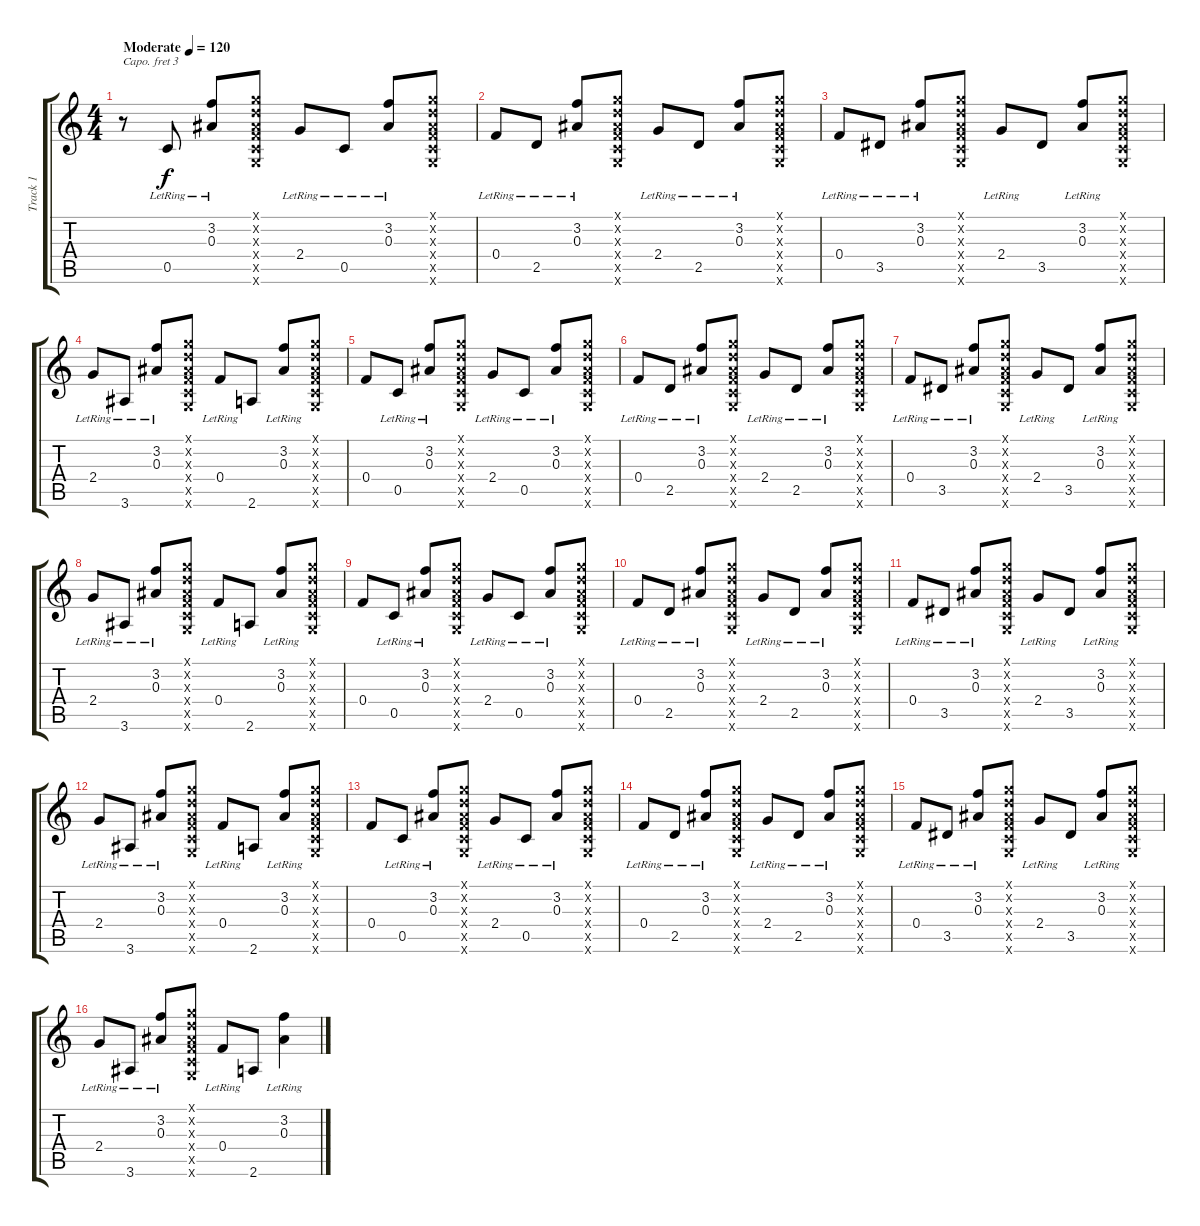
\track ("Track 1" "Track 1") {instrument acousticguitarnylon}
\staff {score tabs}
\capo 3
\tuning (E4 B3 G3 D3 A2 E2) {hide}
\ts (4 4)
\tempo (120 "Moderate")
\clef g2
\ks c
r.8{dy f instrument acousticguitarnylon} 0.5{lr}.8 (3.2{lr} 0.3{lr}).8 (0.1{x} 0.2{x} 0.3{x} 0.4{x} 0.5{x} 0.6{x}).8 2.4{lr}.8 0.5{lr}.8 (3.2{lr} 0.3{lr}).8 (0.1{x} 0.2{x} 0.3{x} 0.4{x} 0.5{x} 0.6{x}).8 |
0.4{lr}.8 2.5{lr}.8 (3.2{lr} 0.3{lr}).8 (0.1{x} 0.2{x} 0.3{x} 0.4{x} 0.5{x} 0.6{x}).8 2.4{lr}.8 2.5{lr}.8 (3.2{lr} 0.3{lr}).8 (0.1{x} 0.2{x} 0.3{x} 0.4{x} 0.5{x} 0.6{x}).8 |
0.4{lr}.8 3.5{lr}.8 (3.2{lr} 0.3{lr}).8 (0.1{x} 0.2{x} 0.3{x} 0.4{x} 0.5{x} 0.6{x}).8 2.4{lr}.8 3.5.8 (3.2{lr} 0.3{lr}).8 (0.1{x} 0.2{x} 0.3{x} 0.4{x} 0.5{x} 0.6{x}).8 |
2.4{lr}.8 3.6{lr}.8 (3.2{lr} 0.3{lr}).8 (0.1{x} 0.2{x} 0.3{x} 0.4{x} 0.5{x} 0.6{x}).8 0.4{lr}.8 2.6.8 (3.2{lr} 0.3{lr}).8 (0.1{x} 0.2{x} 0.3{x} 0.4{x} 0.5{x} 0.6{x}).8 |
0.4.8 0.5{lr}.8 (3.2{lr} 0.3{lr}).8 (0.1{x} 0.2{x} 0.3{x} 0.4{x} 0.5{x} 0.6{x}).8 2.4{lr}.8 0.5{lr}.8 (3.2{lr} 0.3{lr}).8 (0.1{x} 0.2{x} 0.3{x} 0.4{x} 0.5{x} 0.6{x}).8 |
0.4{lr}.8 2.5{lr}.8 (3.2{lr} 0.3{lr}).8 (0.1{x} 0.2{x} 0.3{x} 0.4{x} 0.5{x} 0.6{x}).8 2.4{lr}.8 2.5{lr}.8 (3.2{lr} 0.3{lr}).8 (0.1{x} 0.2{x} 0.3{x} 0.4{x} 0.5{x} 0.6{x}).8 |
0.4{lr}.8 3.5{lr}.8 (3.2{lr} 0.3{lr}).8 (0.1{x} 0.2{x} 0.3{x} 0.4{x} 0.5{x} 0.6{x}).8 2.4{lr}.8 3.5.8 (3.2{lr} 0.3{lr}).8 (0.1{x} 0.2{x} 0.3{x} 0.4{x} 0.5{x} 0.6{x}).8 |
2.4{lr}.8 3.6{lr}.8 (3.2{lr} 0.3{lr}).8 (0.1{x} 0.2{x} 0.3{x} 0.4{x} 0.5{x} 0.6{x}).8 0.4{lr}.8 2.6.8 (3.2{lr} 0.3{lr}).8 (0.1{x} 0.2{x} 0.3{x} 0.4{x} 0.5{x} 0.6{x}).8 |
0.4.8 0.5{lr}.8 (3.2{lr} 0.3{lr}).8 (0.1{x} 0.2{x} 0.3{x} 0.4{x} 0.5{x} 0.6{x}).8 2.4{lr}.8 0.5{lr}.8 (3.2{lr} 0.3{lr}).8 (0.1{x} 0.2{x} 0.3{x} 0.4{x} 0.5{x} 0.6{x}).8 |
0.4{lr}.8 2.5{lr}.8 (3.2{lr} 0.3{lr}).8 (0.1{x} 0.2{x} 0.3{x} 0.4{x} 0.5{x} 0.6{x}).8 2.4{lr}.8 2.5{lr}.8 (3.2{lr} 0.3{lr}).8 (0.1{x} 0.2{x} 0.3{x} 0.4{x} 0.5{x} 0.6{x}).8 |
0.4{lr}.8 3.5{lr}.8 (3.2{lr} 0.3{lr}).8 (0.1{x} 0.2{x} 0.3{x} 0.4{x} 0.5{x} 0.6{x}).8 2.4{lr}.8 3.5.8 (3.2{lr} 0.3{lr}).8 (0.1{x} 0.2{x} 0.3{x} 0.4{x} 0.5{x} 0.6{x}).8 |
2.4{lr}.8 3.6{lr}.8 (3.2{lr} 0.3{lr}).8 (0.1{x} 0.2{x} 0.3{x} 0.4{x} 0.5{x} 0.6{x}).8 0.4{lr}.8 2.6.8 (3.2{lr} 0.3{lr}).8 (0.1{x} 0.2{x} 0.3{x} 0.4{x} 0.5{x} 0.6{x}).8 |
0.4.8 0.5{lr}.8 (3.2{lr} 0.3{lr}).8 (0.1{x} 0.2{x} 0.3{x} 0.4{x} 0.5{x} 0.6{x}).8 2.4{lr}.8 0.5{lr}.8 (3.2{lr} 0.3{lr}).8 (0.1{x} 0.2{x} 0.3{x} 0.4{x} 0.5{x} 0.6{x}).8 |
0.4{lr}.8 2.5{lr}.8 (3.2{lr} 0.3{lr}).8 (0.1{x} 0.2{x} 0.3{x} 0.4{x} 0.5{x} 0.6{x}).8 2.4{lr}.8 2.5{lr}.8 (3.2{lr} 0.3{lr}).8 (0.1{x} 0.2{x} 0.3{x} 0.4{x} 0.5{x} 0.6{x}).8 |
0.4{lr}.8 3.5{lr}.8 (3.2{lr} 0.3{lr}).8 (0.1{x} 0.2{x} 0.3{x} 0.4{x} 0.5{x} 0.6{x}).8 2.4{lr}.8 3.5.8 (3.2{lr} 0.3{lr}).8 (0.1{x} 0.2{x} 0.3{x} 0.4{x} 0.5{x} 0.6{x}).8 |
2.4{lr}.8 3.6{lr}.8 (3.2{lr} 0.3{lr}).8 (0.1{x} 0.2{x} 0.3{x} 0.4{x} 0.5{x} 0.6{x}).8 0.4{lr}.8 2.6.8 (3.2{lr} 0.3{lr}).4
